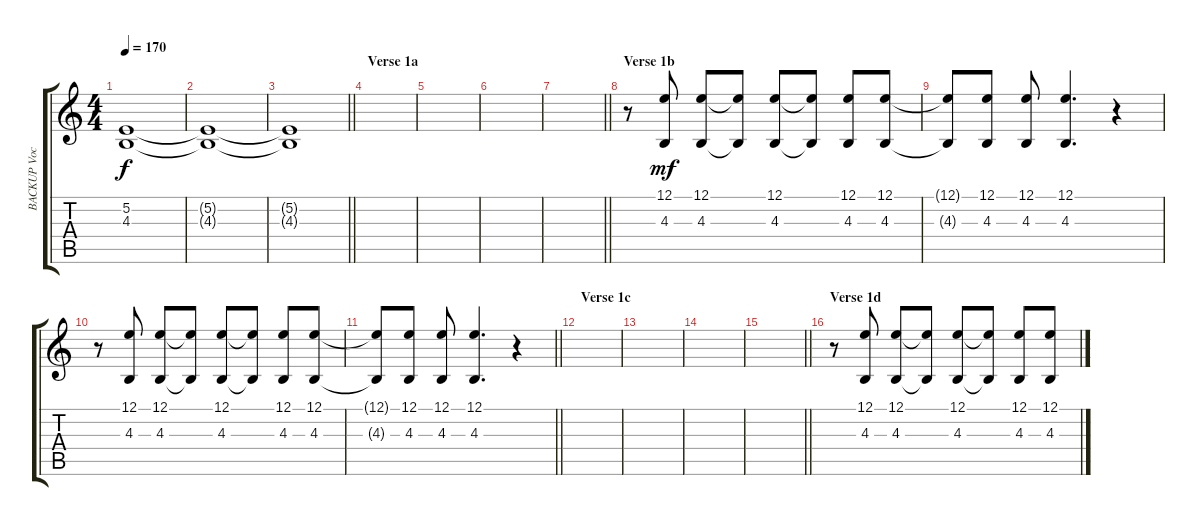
\track ("BACKUP Vocals" "BACKUP Voc") {instrument sopranosax}
\staff {score tabs}
\tuning (E4 B3 G3 D3 A2 E2) {hide}
\ts (4 4)
\tempo 170
\clef g2
\ks c
(5.2{t} 4.3{t}).1{dy f} |
(5.2{t} 4.3{t}).1 |
\barLineRight lightlight
(5.2{t} 4.3{t}).1 |
\section ("" "Verse 1a")
|
|
|
\barLineRight lightlight
|
\section ("" "Verse 1b")
r.8{volume 12} (12.1 4.3).8{dy mf} (12.1 4.3).8 (12.1{t} 4.3{t}).8 (12.1 4.3).8 (12.1{t} 4.3{t}).8 (12.1 4.3).8 (12.1 4.3).8 |
(12.1{t} 4.3{t}).8 (12.1 4.3).8 (12.1 4.3).8 (12.1 4.3).4{d} r.4 |
r.8 (12.1 4.3).8 (12.1 4.3).8 (12.1{t} 4.3{t}).8 (12.1 4.3).8 (12.1{t} 4.3{t}).8 (12.1 4.3).8 (12.1 4.3).8 |
\barLineRight lightlight
(12.1{t} 4.3{t}).8 (12.1 4.3).8 (12.1 4.3).8 (12.1 4.3).4{d} r.4 |
\section ("" "Verse 1c")
|
|
|
\barLineRight lightlight
|
\section ("" "Verse 1d")
r.8 (12.1 4.3).8 (12.1 4.3).8 (12.1{t} 4.3{t}).8 (12.1 4.3).8 (12.1{t} 4.3{t}).8 (12.1 4.3).8 (12.1 4.3).8
